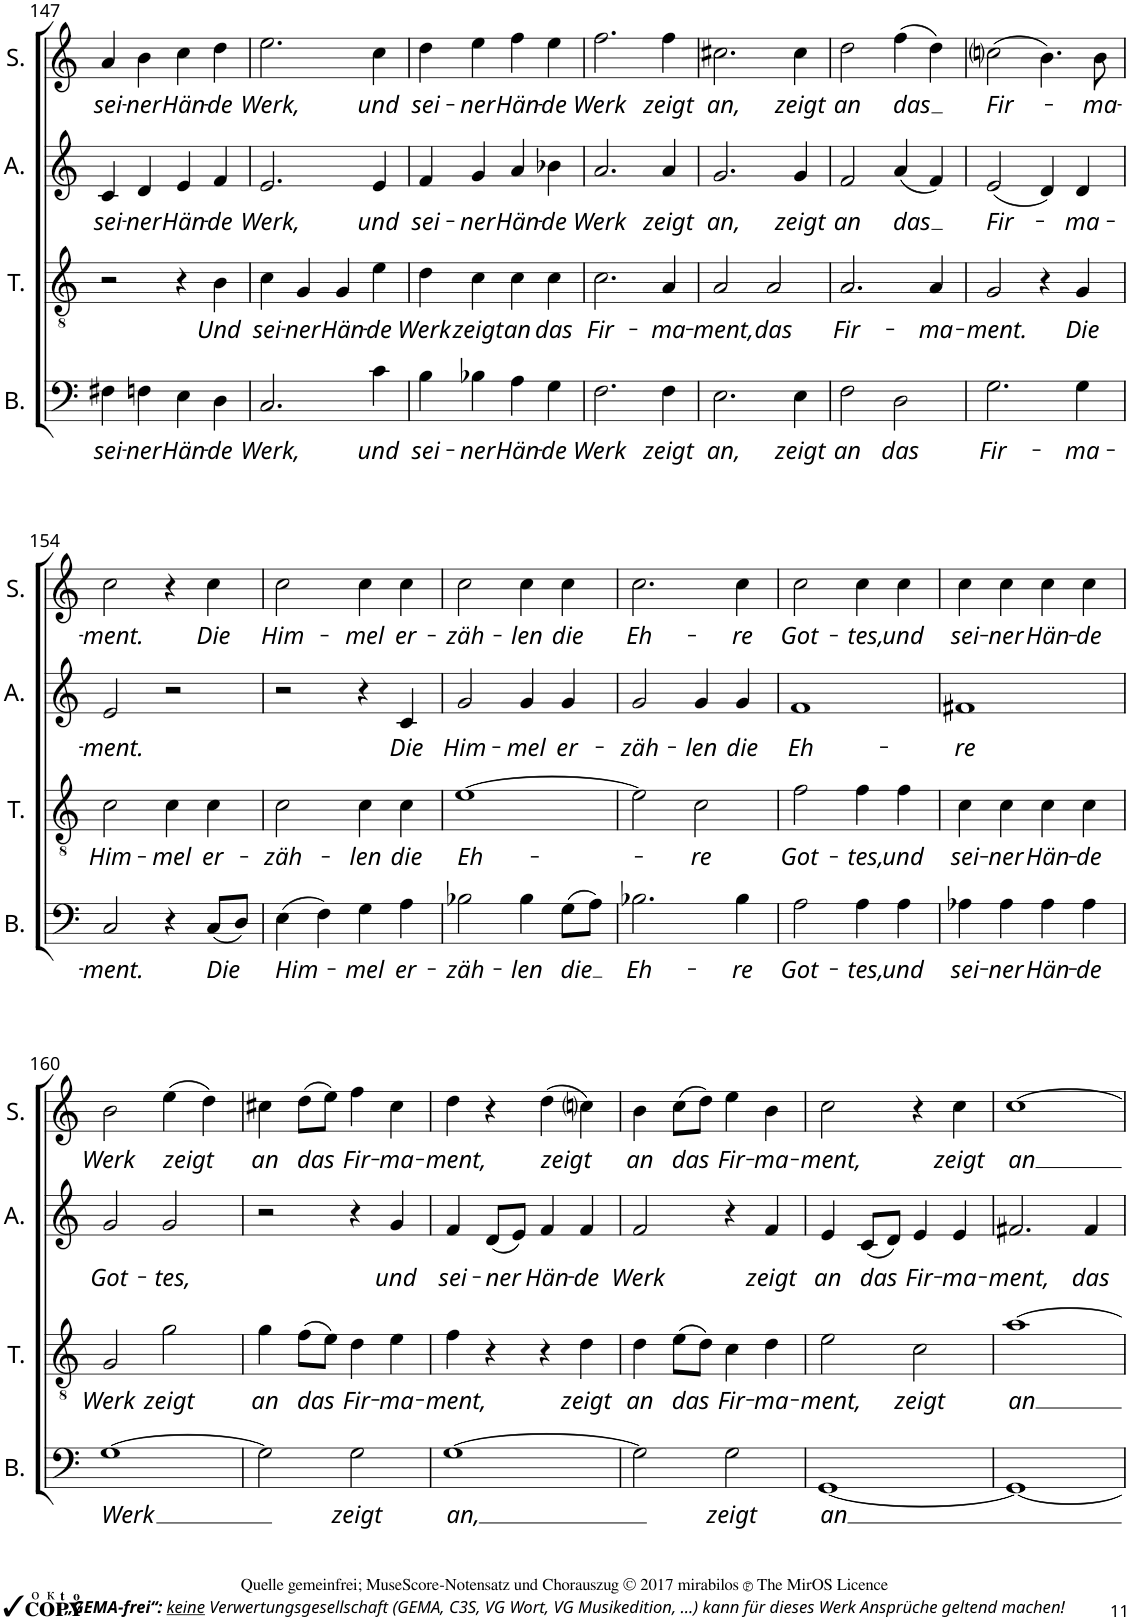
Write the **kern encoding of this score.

**kern	**text	**kern	**text	**kern	**text	**kern	**text
*part4	*part4	*part3	*part3	*part2	*part2	*part1	*part1
*staff4	*staff4	*staff3	*staff3	*staff2	*staff2	*staff1	*staff1
*I"Baß	*	*I"Tenor	*	*I"Alt	*	*I"Sopran	*
*I'B.	*	*I'T.	*	*I'A.	*	*I'S.	*
!!LO:PB:g=z
*clefF4	*	*clefGv2	*	*clefG2	*	*clefG2	*
*k[]	*	*k[]	*	*k[]	*	*k[]	*
*M2/2	*	*M2/2	*	*M2/2	*	*M2/2	*
*met(c|)	*	*met(c|)	*	*met(c|)	*	*met(c|)	*
=147	=147	=147	=147	=147	=147	=147	=147
!	!LO:LY:b	!	!	!	!LO:LY:b	!	!LO:LY:b
4F#X\	sei-	2r	.	4c/	sei-	4a/	sei-
!	!LO:LY:b	!	!	!	!LO:LY:b	!	!LO:LY:b
4Fn\	-ner	.	.	4d/	-ner	4b\	-ner
!	!LO:LY:b	!	!	!	!LO:LY:b	!	!LO:LY:b
4E\	Hän-	4r	.	4e/	Hän-	4cc\	Hän-
!	!LO:LY:b	!	!LO:LY:b	!	!LO:LY:b	!	!LO:LY:b
4D\	-de	4B\	Und	4f/	-de	4dd\	-de
=148	=148	=148	=148	=148	=148	=148	=148
!	!LO:LY:b	!	!LO:LY:b	!	!LO:LY:b	!	!LO:LY:b
2.C/	Werk,	4c\	sei-	2.e/	Werk,	2.ee\	Werk,
!	!	!	!LO:LY:b	!	!	!	!
.	.	4G/	-ner	.	.	.	.
!	!	!	!LO:LY:b	!	!	!	!
.	.	4G/	Hän-	.	.	.	.
!	!LO:LY:b	!	!LO:LY:b	!	!LO:LY:b	!	!LO:LY:b
4c\	und	4e\	-de	4e/	und	4cc\	und
=149	=149	=149	=149	=149	=149	=149	=149
!	!LO:LY:b	!	!LO:LY:b	!	!LO:LY:b	!	!LO:LY:b
4B\	sei-	4d\	Werk	4f/	sei-	4dd\	sei-
!	!LO:LY:b	!	!LO:LY:b	!	!LO:LY:b	!	!LO:LY:b
4B-X\	-ner	4c\	zeigt	4g/	-ner	4ee\	-ner
!	!LO:LY:b	!	!LO:LY:b	!	!LO:LY:b	!	!LO:LY:b
4A\	Hän-	4c\	an	4a/	Hän-	4ff\	Hän-
!	!LO:LY:b	!	!LO:LY:b	!	!LO:LY:b	!	!LO:LY:b
4G\	-de	4c\	das	4b-X\	-de	4ee\	-de
=150	=150	=150	=150	=150	=150	=150	=150
!	!LO:LY:b	!	!LO:LY:b	!	!LO:LY:b	!	!LO:LY:b
2.F\	Werk	2.c\	Fir-	2.a/	Werk	2.ff\	Werk
!	!LO:LY:b	!	!LO:LY:b	!	!LO:LY:b	!	!LO:LY:b
4F\	zeigt	4A/	-ma-	4a/	zeigt	4ff\	zeigt
=151	=151	=151	=151	=151	=151	=151	=151
!	!LO:LY:b	!	!LO:LY:b	!	!LO:LY:b	!	!LO:LY:b
2.E\	an,	2A/	-ment,	2.g/	an,	2.cc#X\	an,
!	!	!	!LO:LY:b	!	!	!	!
.	.	2A/	das	.	.	.	.
!	!LO:LY:b	!	!	!	!LO:LY:b	!	!LO:LY:b
4E\	zeigt	.	.	4g/	zeigt	4cc#\	zeigt
=152	=152	=152	=152	=152	=152	=152	=152
!	!LO:LY:b	!	!LO:LY:b	!	!LO:LY:b	!	!LO:LY:b
2F\	an	2.A/	Fir-	2f/	an	2dd\	an
!	!LO:LY:b	!	!	!	!LO:LY:b	!	!LO:LY:b
2D\	das	.	.	(4a/	das	(4ff\	das
!	!	!	!LO:LY:b	!	!	!	!
.	.	4A/	-ma-	4f/)	.	4dd\)	.
=153	=153	=153	=153	=153	=153	=153	=153
!	!LO:LY:b	!	!LO:LY:b	!	!LO:LY:b	!	!LO:LY:b
2.G\	Fir-	2G/	-ment.	(2e/	Fir-	(2ccni\	Fir-
.	.	4r	.	4d/)	.	4.b\)	.
!	!LO:LY:b	!	!LO:LY:b	!	!LO:LY:b	!	!
4G\	-ma-	4G/	Die	4d/	-ma-	.	.
!	!	!	!	!	!	!	!LO:LY:b
.	.	.	.	.	.	8b\	-ma-
!!LO:LB:g=z
=154	=154	=154	=154	=154	=154	=154	=154
!	!LO:LY:b	!	!LO:LY:b	!	!LO:LY:b	!	!LO:LY:b
2C/	-ment.	2c\	Him-	2e/	-ment.	2cc\	-ment.
!	!	!	!LO:LY:b	!	!	!	!
4r	.	4c\	-mel	2r	.	4r	.
!	!LO:LY:b	!	!LO:LY:b	!	!	!	!LO:LY:b
(8C/L	Die	4c\	er-	.	.	4cc\	Die
8D/J)	.	.	.	.	.	.	.
=155	=155	=155	=155	=155	=155	=155	=155
!	!LO:LY:b	!	!LO:LY:b	!	!	!	!LO:LY:b
(4E\	Him-	2c\	-zäh-	2r	.	2cc\	Him-
4F\)	.	.	.	.	.	.	.
!	!LO:LY:b	!	!LO:LY:b	!	!	!	!LO:LY:b
4G\	-mel	4c\	-len	4r	.	4cc\	-mel
!	!LO:LY:b	!	!LO:LY:b	!	!LO:LY:b	!	!LO:LY:b
4A\	er-	4c\	die	4c/	Die	4cc\	er-
=156	=156	=156	=156	=156	=156	=156	=156
!	!LO:LY:b	!	!LO:LY:b	!	!LO:LY:b	!	!LO:LY:b
2B-X\	-zäh-	[1e	Eh-	2g/	Him-	2cc\	-zäh-
!	!LO:LY:b	!	!	!	!LO:LY:b	!	!LO:LY:b
4B-\	-len	.	.	4g/	-mel	4cc\	-len
!	!LO:LY:b	!	!	!	!LO:LY:b	!	!LO:LY:b
(8G\L	die	.	.	4g/	er-	4cc\	die
8A\J)	.	.	.	.	.	.	.
=157	=157	=157	=157	=157	=157	=157	=157
!	!LO:LY:b	!	!	!	!LO:LY:b	!	!LO:LY:b
2.B-X\	Eh-	2e\]	.	2g/	-zäh-	2.cc\	Eh-
!	!	!	!LO:LY:b	!	!LO:LY:b	!	!
.	.	2c\	-re	4g/	-len	.	.
!	!LO:LY:b	!	!	!	!LO:LY:b	!	!LO:LY:b
4B-\	-re	.	.	4g/	die	4cc\	-re
=158	=158	=158	=158	=158	=158	=158	=158
!	!LO:LY:b	!	!LO:LY:b	!	!LO:LY:b	!	!LO:LY:b
2A\	Got-	2f\	Got-	1f	Eh-	2cc\	Got-
!	!LO:LY:b	!	!LO:LY:b	!	!	!	!LO:LY:b
4A\	-tes,	4f\	-tes,	.	.	4cc\	-tes,
!	!LO:LY:b	!	!LO:LY:b	!	!	!	!LO:LY:b
4A\	und	4f\	und	.	.	4cc\	und
=159	=159	=159	=159	=159	=159	=159	=159
!	!LO:LY:b	!	!LO:LY:b	!	!LO:LY:b	!	!LO:LY:b
4A-X\	sei-	4c\	sei-	1f#X	-re	4cc\	sei-
!	!LO:LY:b	!	!LO:LY:b	!	!	!	!LO:LY:b
4A-\	-ner	4c\	-ner	.	.	4cc\	-ner
!	!LO:LY:b	!	!LO:LY:b	!	!	!	!LO:LY:b
4A-\	Hän-	4c\	Hän-	.	.	4cc\	Hän-
!	!LO:LY:b	!	!LO:LY:b	!	!	!	!LO:LY:b
4A-\	-de	4c\	-de	.	.	4cc\	-de
!!LO:LB:g=z
=160	=160	=160	=160	=160	=160	=160	=160
!	!LO:LY:b	!	!LO:LY:b	!	!LO:LY:b	!	!LO:LY:b
[1G	Werk	2G/	Werk	2g/	Got-	2b\	Werk
!	!	!	!LO:LY:b	!	!LO:LY:b	!	!LO:LY:b
.	.	2g\	zeigt	2g/	-tes,	(4ee\	zeigt
.	.	.	.	.	.	4dd\)	.
=161	=161	=161	=161	=161	=161	=161	=161
!	!	!	!LO:LY:b	!	!	!	!LO:LY:b
2G\]	.	4g\	an	2r	.	4cc#X\	an
!	!	!	!LO:LY:b	!	!	!	!LO:LY:b
.	.	(8f\L	das	.	.	(8dd\L	das
.	.	8e\J)	.	.	.	8ee\J)	.
!	!LO:LY:b	!	!LO:LY:b	!	!	!	!LO:LY:b
2G\	zeigt	4d\	Fir-	4r	.	4ff\	Fir-
!	!	!	!LO:LY:b	!	!LO:LY:b	!	!LO:LY:b
.	.	4e\	-ma-	4g/	und	4cc#\	-ma-
=162	=162	=162	=162	=162	=162	=162	=162
!	!LO:LY:b	!	!LO:LY:b	!	!LO:LY:b	!	!LO:LY:b
[1G	an,	4f\	-ment,	4f/	sei-	4dd\	-ment,
!	!	!	!	!	!LO:LY:b	!	!
.	.	4r	.	(8d/L	-ner	4r	.
.	.	.	.	8e/J)	.	.	.
!	!	!	!	!	!LO:LY:b	!	!LO:LY:b
.	.	4r	.	4f/	Hän-	(4dd\	zeigt
!	!	!	!LO:LY:b	!	!LO:LY:b	!	!
.	.	4d\	zeigt	4f/	-de	4ccni\)	.
=163	=163	=163	=163	=163	=163	=163	=163
!	!	!	!LO:LY:b	!	!LO:LY:b	!	!LO:LY:b
2G\]	.	4d\	an	2f/	Werk	4b\	an
!	!	!	!LO:LY:b	!	!	!	!LO:LY:b
.	.	(8e\L	das	.	.	(8cc\L	das
.	.	8d\J)	.	.	.	8dd\J)	.
!	!LO:LY:b	!	!LO:LY:b	!	!	!	!LO:LY:b
2G\	zeigt	4c\	Fir-	4r	.	4ee\	Fir-
!	!	!	!LO:LY:b	!	!LO:LY:b	!	!LO:LY:b
.	.	4d\	-ma-	4f/	zeigt	4b\	-ma-
=164	=164	=164	=164	=164	=164	=164	=164
!	!LO:LY:b	!	!LO:LY:b	!	!LO:LY:b	!	!LO:LY:b
[1GG	an	2e\	-ment,	4e/	an	2cc\	-ment,
!	!	!	!	!	!LO:LY:b	!	!
.	.	.	.	(8c/L	das	.	.
.	.	.	.	8d/J)	.	.	.
!	!	!	!LO:LY:b	!	!LO:LY:b	!	!
.	.	2c\	zeigt	4e/	Fir-	4r	.
!	!	!	!	!	!LO:LY:b	!	!LO:LY:b
.	.	.	.	4e/	-ma-	4cc\	zeigt
=165	=165	=165	=165	=165	=165	=165	=165
!	!	!	!LO:LY:b	!	!LO:LY:b	!	!LO:LY:b
1GG_	.	[1a	an	2.f#X/	-ment,	[1cc	an
!	!	!	!	!	!LO:LY:b	!	!
.	.	.	.	4f#/	das	.	.
=	=	=	=	=	=	=	=
*-	*-	*-	*-	*-	*-	*-	*-
